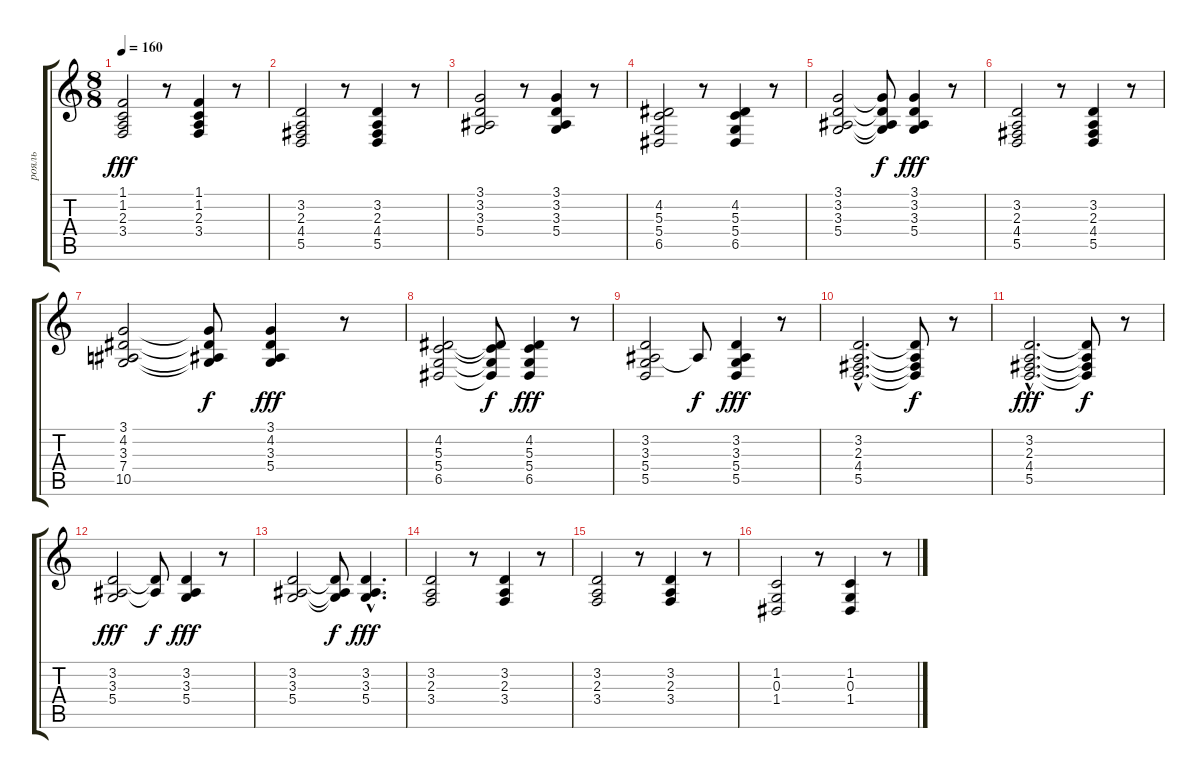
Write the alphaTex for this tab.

\track ("рояль" "рояль") {instrument brightacousticpiano}
\staff {score tabs}
\tuning (E4 B3 G3 D3 A2 E2) {hide}
\ts (8 8)
\tempo 160
\clef g2
\ks c
(1.1 1.2 2.3 3.4).2{dy fff} r.8 (1.1 1.2 2.3 3.4).4 r.8 |
(3.2 2.3 4.4 5.5).2 r.8 (3.2 2.3 4.4 5.5).4 r.8 |
(3.1 3.2 3.3 5.4).2 r.8 (3.1 3.2 3.3 5.4).4 r.8 |
(4.2 5.3 5.4 6.5).2 r.8 (4.2 5.3 5.4 6.5).4 r.8 |
(3.1 3.2 3.3 5.4).2 (3.1{t} 3.2{t} 3.3{t} 5.4{t}).8{dy f} (3.1 3.2 3.3 5.4).4{dy fff} r.8 |
(3.2 2.3 4.4 5.5).2 r.8 (3.2 2.3 4.4 5.5).4 r.8 |
(3.1 4.2 3.3 7.4 10.5).2 (3.1{t} 4.2{t} 3.3{t} 10.5{t}).8{dy f} (3.1 4.2 3.3 5.4).4{dy fff} r.8 |
(4.2 5.3 5.4 6.5).2 (4.2{t} 5.3{t} 5.4{t} 6.5{t}).8{dy f} (4.2 5.3 5.4 6.5).4{dy fff} r.8 |
(3.2 3.3 5.4 5.5).2 3.3{t}.8{dy f} (3.2 3.3 5.4 5.5).4{dy fff} r.8 |
(3.2{hac} 2.3{hac} 4.4{hac} 5.5{hac}).2{d} (3.2{t} 2.3{t} 4.4{t} 5.5{t}).8{dy f} r.8 |
(3.2{hac} 2.3{hac} 4.4{hac} 5.5{hac}).2{d dy fff} (3.2{t} 2.3{t} 4.4{t} 5.5{t}).8{dy f} r.8 |
(3.2 3.3 5.4).2{dy fff} (3.2{t} 3.3{t}).8{dy f} (3.2 3.3 5.4).4{dy fff} r.8 |
(3.2 3.3 5.4).2 (3.2{t} 3.3{t} 5.4{t}).8{dy f} (3.2{hac} 3.3 5.4).4{d dy fff} |
(3.2 2.3 3.4).2 r.8 (3.2 2.3 3.4).4 r.8 |
(3.2 2.3 3.4).2 r.8 (3.2 2.3 3.4).4 r.8 |
(1.2 0.3 1.4).2 r.8 (1.2 0.3 1.4).4 r.8
